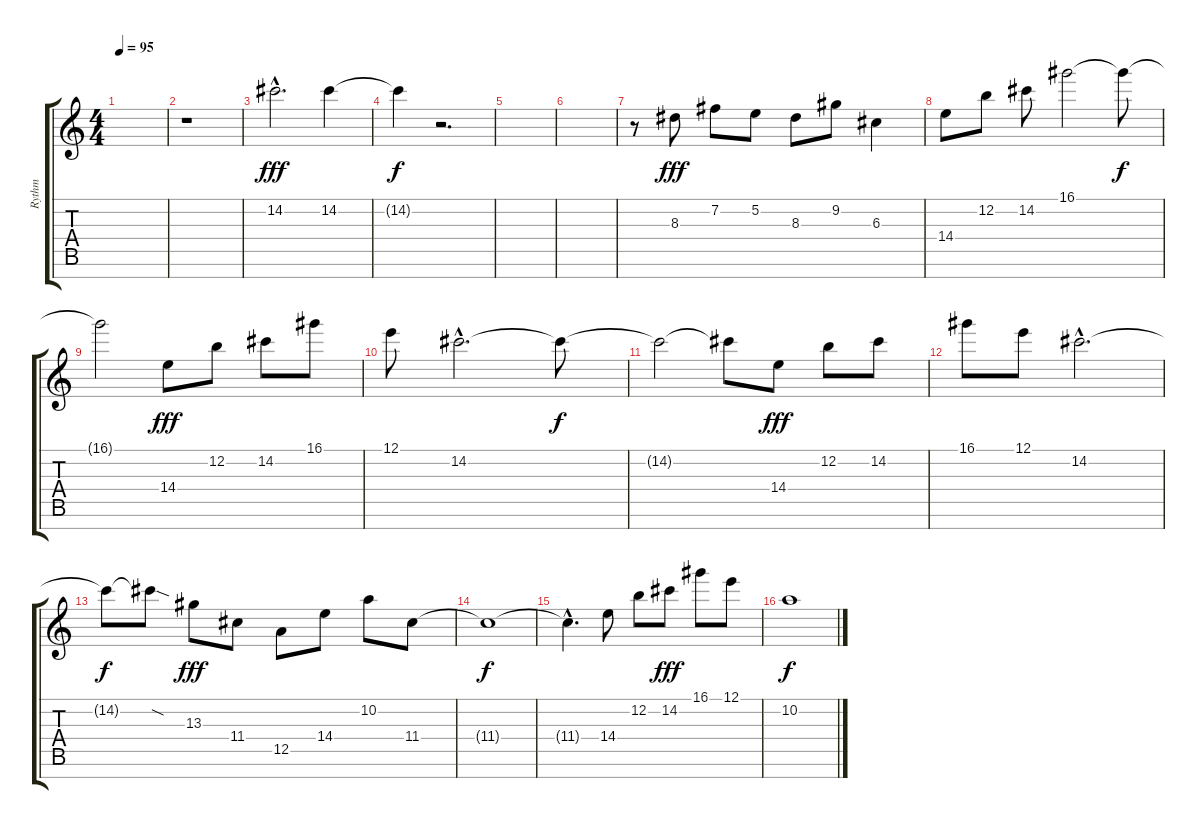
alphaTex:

\track ("Rythm" "Rythm") {instrument distortionguitar}
\staff {score tabs}
\tuning (E4 B3 G3 D3 A2 E2 B1) {hide}
\ts (4 4)
\tempo 95
\clef g2
\ks c
|
r.1{volume 0} |
14.2{hac}.2{d dy fff volume 8} 14.2.4{volume 0} |
14.2{t}.4{dy f} r.2{d} |
|
|
r.8{volume 15} 8.3.8{dy fff} 7.2.8 5.2.8 8.3.8 9.2.8 6.3.4 |
14.4.8 12.2.8 14.2.8 16.1.2 16.1{t}.8{dy f} |
16.1{t}.2 14.4.8{dy fff} 12.2.8 14.2.8 16.1.8 |
12.1.8 14.2{hac}.2{d} 14.2{t}.8{dy f} |
14.2{t}.2 14.2{t}.8 14.4.8{dy fff} 12.2.8 14.2.8 |
16.1.8 12.1.8 14.2{hac}.2{d} |
14.2{t}.8{dy f} 14.2{sod t}.8 13.3.8{dy fff} 11.4.8 12.5.8 14.4.8 10.2.8 11.4.8 |
11.4{t}.1{dy f} |
11.4{hac t}.4{d} 14.4.8 12.2.8 14.2.8{dy fff} 16.1.8 12.1.8 |
10.2.1{dy f}
